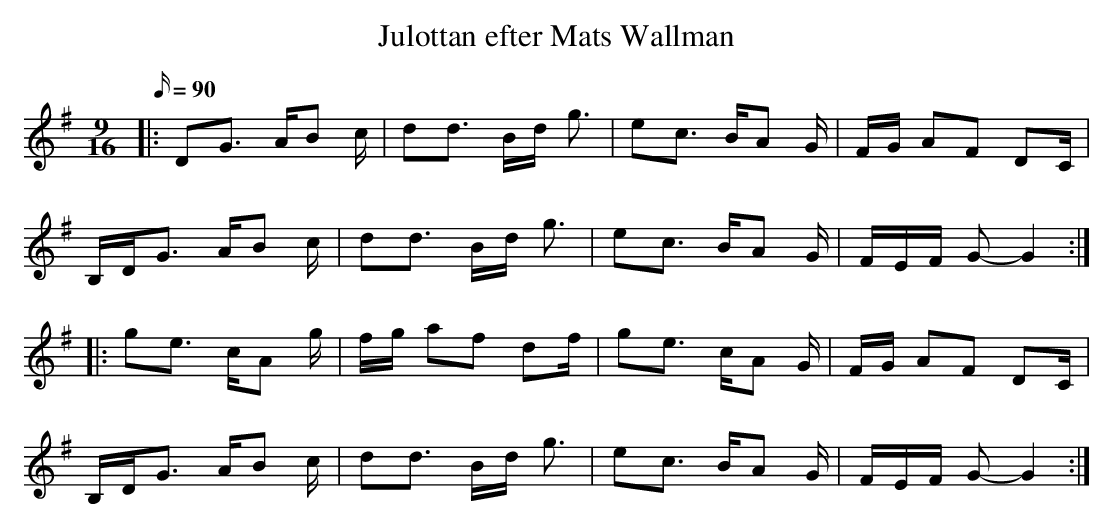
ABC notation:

X:1
T:Julottan efter Mats Wallman
M:9/16
L:1/16
Q:90
K:G
|: D2G3 AB2 c | d2d3 Bd g3 | e2c3 BA2 G | FG A2F2 D2C |
B,DG3 AB2 c | d2d3 Bd g3 | e2c3 BA2 G | FEF G2-G4 :|
|:g2e3 cA2 g | fg a2f2  d2f | g2e3 cA2 G | FG A2F2 D2C |
B,DG3 AB2 c | d2d3 Bd g3 | e2c3 BA2 G | FEF G2-G4:|
